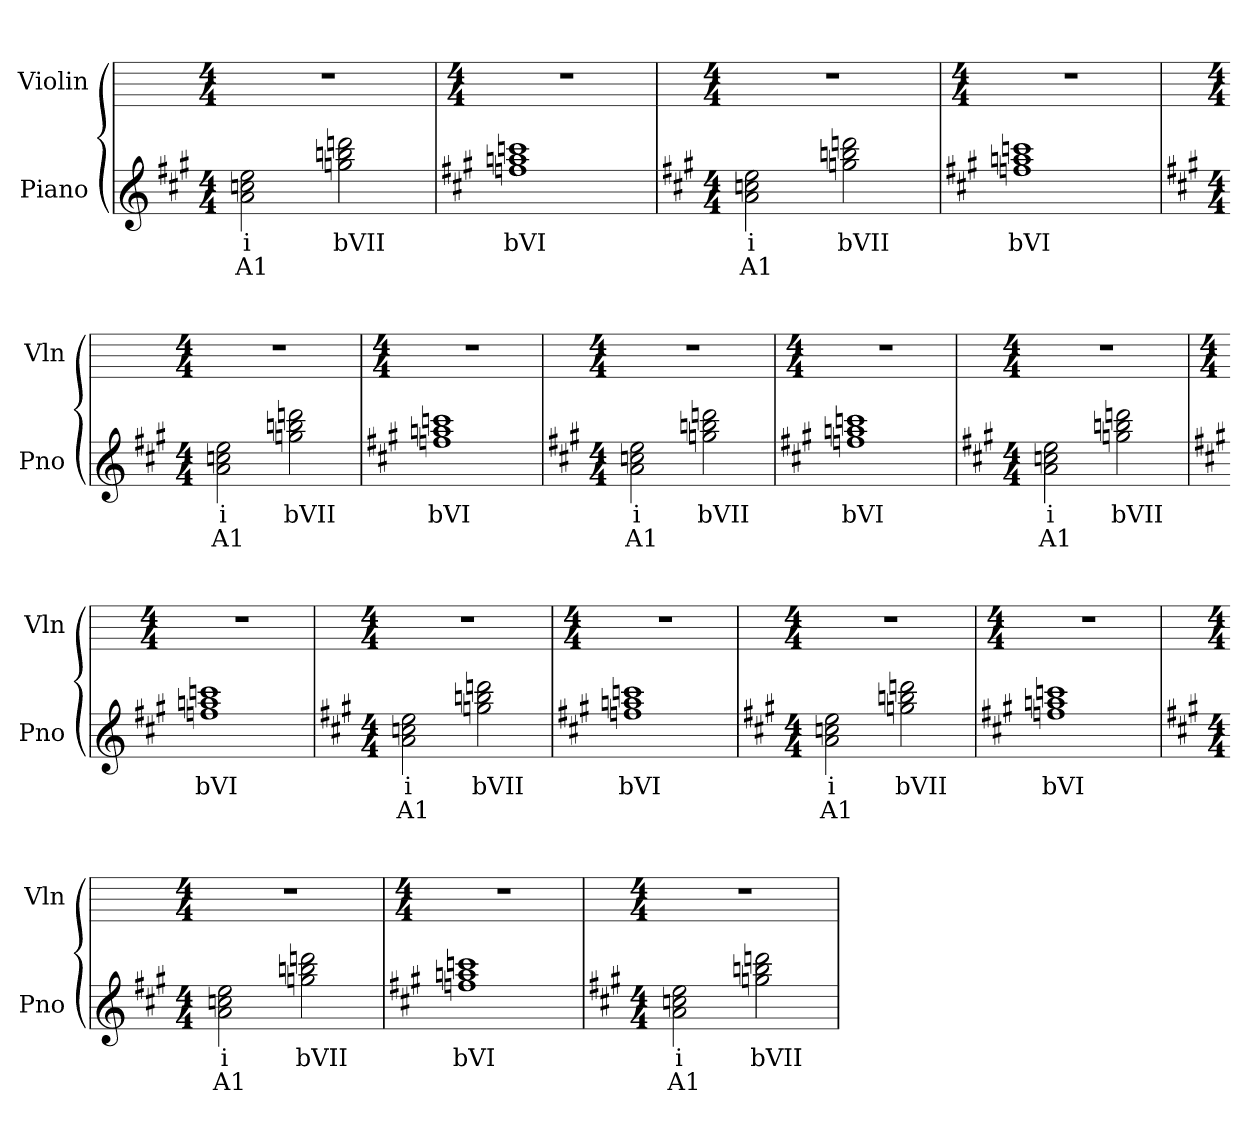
**kern	**text	**text	**kern
*part2	*part2	*part2	*part1
*staff2	*staff2	*staff2	*staff1
*I"Piano	*	*	*I"Violin
*I'Pno	*	*	*I'Vln
*k[f#c#g#]	*	*	*
*A:	*	*	*
*M4/4	*	*	*M4/4
=	=	=	=
2a 2ccn 2ee	i	A1	1r
2ggn 2bbn 2dddn	bVII	.	.
=	=	=	=
*k[f#c#g#]	*	*	*
*A:	*	*	*
*	*	*	*M4/4
1ffn 1aan 1cccn	bVI	.	1r
=	=	=	=
*k[f#c#g#]	*	*	*
*A:	*	*	*
*M4/4	*	*	*M4/4
2a 2ccn 2ee	i	A1	1r
2ggn 2bbn 2dddn	bVII	.	.
=	=	=	=
*k[f#c#g#]	*	*	*
*A:	*	*	*
*	*	*	*M4/4
1ffn 1aan 1cccn	bVI	.	1r
=	=	=	=
*k[f#c#g#]	*	*	*
*A:	*	*	*
*M4/4	*	*	*M4/4
2a 2ccn 2ee	i	A1	1r
2ggn 2bbn 2dddn	bVII	.	.
=	=	=	=
*k[f#c#g#]	*	*	*
*A:	*	*	*
*	*	*	*M4/4
1ffn 1aan 1cccn	bVI	.	1r
=	=	=	=
*k[f#c#g#]	*	*	*
*A:	*	*	*
*M4/4	*	*	*M4/4
2a 2ccn 2ee	i	A1	1r
2ggn 2bbn 2dddn	bVII	.	.
=	=	=	=
*k[f#c#g#]	*	*	*
*A:	*	*	*
*	*	*	*M4/4
1ffn 1aan 1cccn	bVI	.	1r
=	=	=	=
*k[f#c#g#]	*	*	*
*A:	*	*	*
*M4/4	*	*	*M4/4
2a 2ccn 2ee	i	A1	1r
2ggn 2bbn 2dddn	bVII	.	.
=	=	=	=
*k[f#c#g#]	*	*	*
*A:	*	*	*
*	*	*	*M4/4
1ffn 1aan 1cccn	bVI	.	1r
=	=	=	=
*k[f#c#g#]	*	*	*
*A:	*	*	*
*M4/4	*	*	*M4/4
2a 2ccn 2ee	i	A1	1r
2ggn 2bbn 2dddn	bVII	.	.
=	=	=	=
*k[f#c#g#]	*	*	*
*A:	*	*	*
*	*	*	*M4/4
1ffn 1aan 1cccn	bVI	.	1r
=	=	=	=
*k[f#c#g#]	*	*	*
*A:	*	*	*
*M4/4	*	*	*M4/4
2a 2ccn 2ee	i	A1	1r
2ggn 2bbn 2dddn	bVII	.	.
=	=	=	=
*k[f#c#g#]	*	*	*
*A:	*	*	*
*	*	*	*M4/4
1ffn 1aan 1cccn	bVI	.	1r
=	=	=	=
*k[f#c#g#]	*	*	*
*A:	*	*	*
*M4/4	*	*	*M4/4
2a 2ccn 2ee	i	A1	1r
2ggn 2bbn 2dddn	bVII	.	.
=	=	=	=
*k[f#c#g#]	*	*	*
*A:	*	*	*
*	*	*	*M4/4
1ffn 1aan 1cccn	bVI	.	1r
=	=	=	=
*k[f#c#g#]	*	*	*
*A:	*	*	*
*M4/4	*	*	*M4/4
2a 2ccn 2ee	i	A1	1r
2ggn 2bbn 2dddn	bVII	.	.
=	=	=	=
*-	*-	*-	*-
